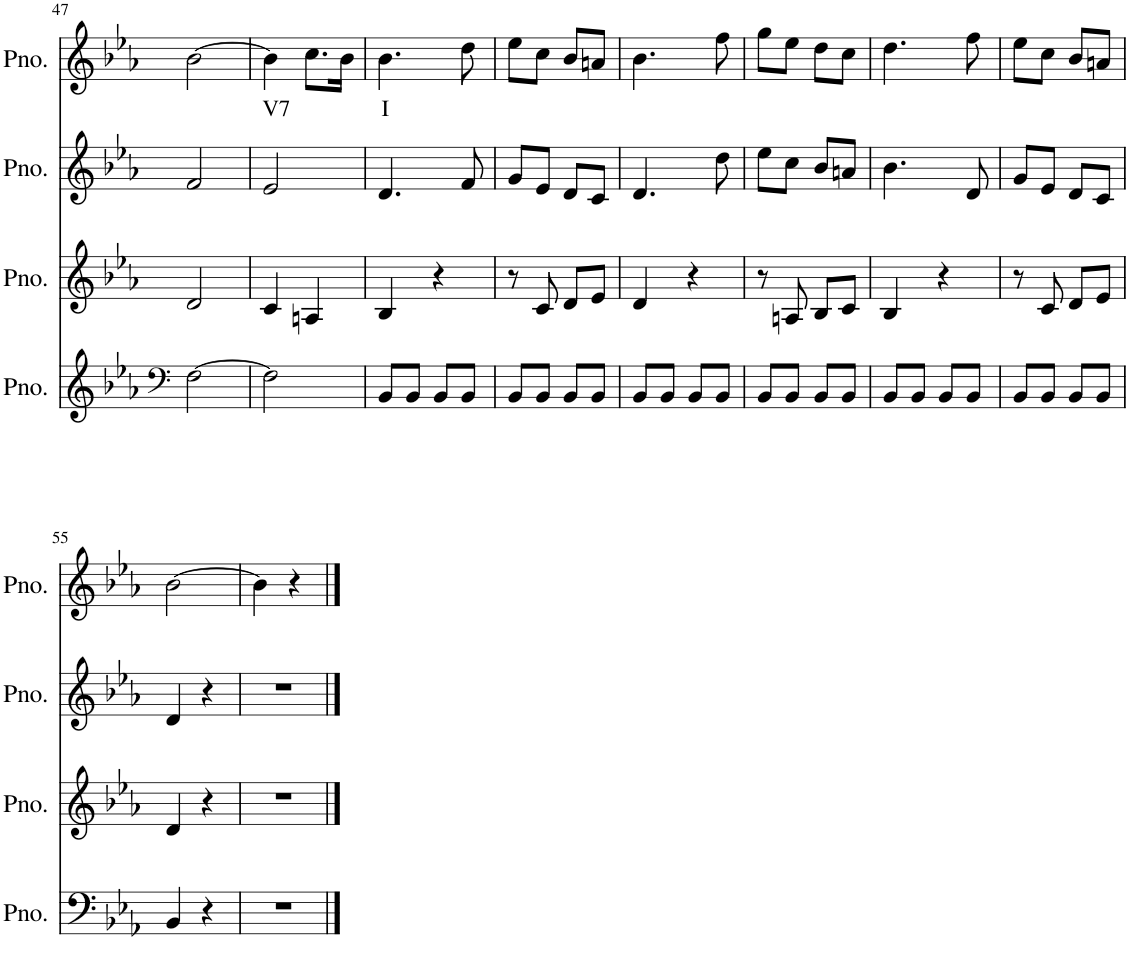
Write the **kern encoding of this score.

**kern	**kern	**kern	**kern	**text
*part4	*part3	*part2	*part1	*part1
*staff4	*staff3	*staff2	*staff1	*staff1
*I"Piano	*I"Piano	*I"Piano	*I"Piano, MIDI File Track 4 Ch4 Ch1	*
*I'Pno.	*I'Pno.	*I'Pno.	*I'Pno.	*
!!LO:PB:g=z
*clefF4	*clefG2	*clefG2	*clefG2	*
*k[b-e-a-]	*k[b-e-a-]	*k[b-e-a-]	*k[b-e-a-]	*
*M2/4	*M2/4	*M2/4	*M2/4	*
=47	=47	=47	=47	=47
[2F\	2d/	2f/	[2b-\	.
=48	=48	=48	=48	=48
!	!	!	!	!LO:LY:b
2F\]	4c/	2e-/	4b-\]	V7
.	4An/	.	8.cc\L	.
.	.	.	16b-\Jk	.
=49	=49	=49	=49	=49
!	!	!	!	!LO:LY:b
8BB-/L	4B-/	4.d/	4.b-\	I
8BB-/J	.	.	.	.
8BB-/L	4r	.	.	.
8BB-/J	.	8f/	8dd\	.
=50	=50	=50	=50	=50
8BB-/L	8r	8g/L	8ee-\L	.
8BB-/J	8c/	8e-/J	8cc\J	.
8BB-/L	8d/L	8d/L	8b-/L	.
8BB-/J	8e-/J	8c/J	8an/J	.
=51	=51	=51	=51	=51
8BB-/L	4d/	4.d/	4.b-\	.
8BB-/J	.	.	.	.
8BB-/L	4r	.	.	.
8BB-/J	.	8dd\	8ff\	.
=52	=52	=52	=52	=52
8BB-/L	8r	8ee-\L	8gg\L	.
8BB-/J	8An/	8cc\J	8ee-\J	.
8BB-/L	8B-/L	8b-/L	8dd\L	.
8BB-/J	8c/J	8an/J	8cc\J	.
=53	=53	=53	=53	=53
8BB-/L	4B-/	4.b-\	4.dd\	.
8BB-/J	.	.	.	.
8BB-/L	4r	.	.	.
8BB-/J	.	8d/	8ff\	.
=54	=54	=54	=54	=54
8BB-/L	8r	8g/L	8ee-\L	.
8BB-/J	8c/	8e-/J	8cc\J	.
8BB-/L	8d/L	8d/L	8b-/L	.
8BB-/J	8e-/J	8c/J	8an/J	.
!!LO:LB:g=z
=55	=55	=55	=55	=55
4BB-/	4d/	4d/	[2b-\	.
4r	4r	4r	.	.
=56	=56	=56	=56	=56
2r	2r	2r	4b-\]	.
.	.	.	4r	.
==	==	==	==	==
*-	*-	*-	*-	*-
